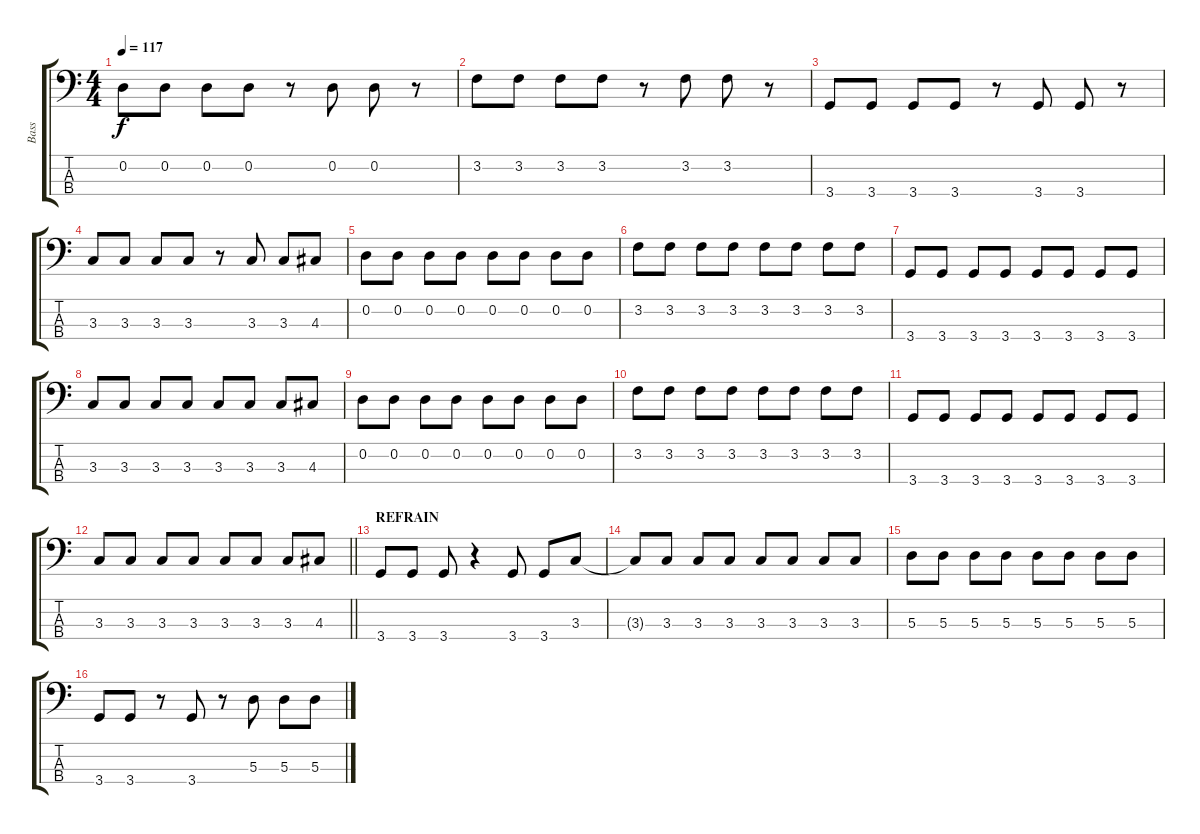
\track ("Bass" "Bass") {instrument electricbassfinger}
\staff {score tabs}
\tuning (G2 D2 A1 E1) {hide}
\ts (4 4)
\tempo 117
\clef f4
\ks c
0.2.8{dy f} 0.2.8 0.2.8 0.2.8 r.8 0.2.8 0.2.8 r.8 |
3.2.8 3.2.8 3.2.8 3.2.8 r.8 3.2.8 3.2.8 r.8 |
3.4.8 3.4.8 3.4.8 3.4.8 r.8 3.4.8 3.4.8 r.8 |
3.3.8 3.3.8 3.3.8 3.3.8 r.8 3.3.8 3.3.8 4.3.8 |
0.2.8 0.2.8 0.2.8 0.2.8 0.2.8 0.2.8 0.2.8 0.2.8 |
3.2.8 3.2.8 3.2.8 3.2.8 3.2.8 3.2.8 3.2.8 3.2.8 |
3.4.8 3.4.8 3.4.8 3.4.8 3.4.8 3.4.8 3.4.8 3.4.8 |
3.3.8 3.3.8 3.3.8 3.3.8 3.3.8 3.3.8 3.3.8 4.3.8 |
0.2.8 0.2.8 0.2.8 0.2.8 0.2.8 0.2.8 0.2.8 0.2.8 |
3.2.8 3.2.8 3.2.8 3.2.8 3.2.8 3.2.8 3.2.8 3.2.8 |
3.4.8 3.4.8 3.4.8 3.4.8 3.4.8 3.4.8 3.4.8 3.4.8 |
\barLineRight lightlight
3.3.8 3.3.8 3.3.8 3.3.8 3.3.8 3.3.8 3.3.8 4.3.8 |
\section ("" "REFRAIN")
3.4.8 3.4.8 3.4.8 r.4 3.4.8 3.4.8 3.3.8 |
3.3{t}.8 3.3.8 3.3.8 3.3.8 3.3.8 3.3.8 3.3.8 3.3.8 |
5.3.8 5.3.8 5.3.8 5.3.8 5.3.8 5.3.8 5.3.8 5.3.8 |
3.4.8 3.4.8 r.8 3.4.8 r.8 5.3.8 5.3.8 5.3.8
